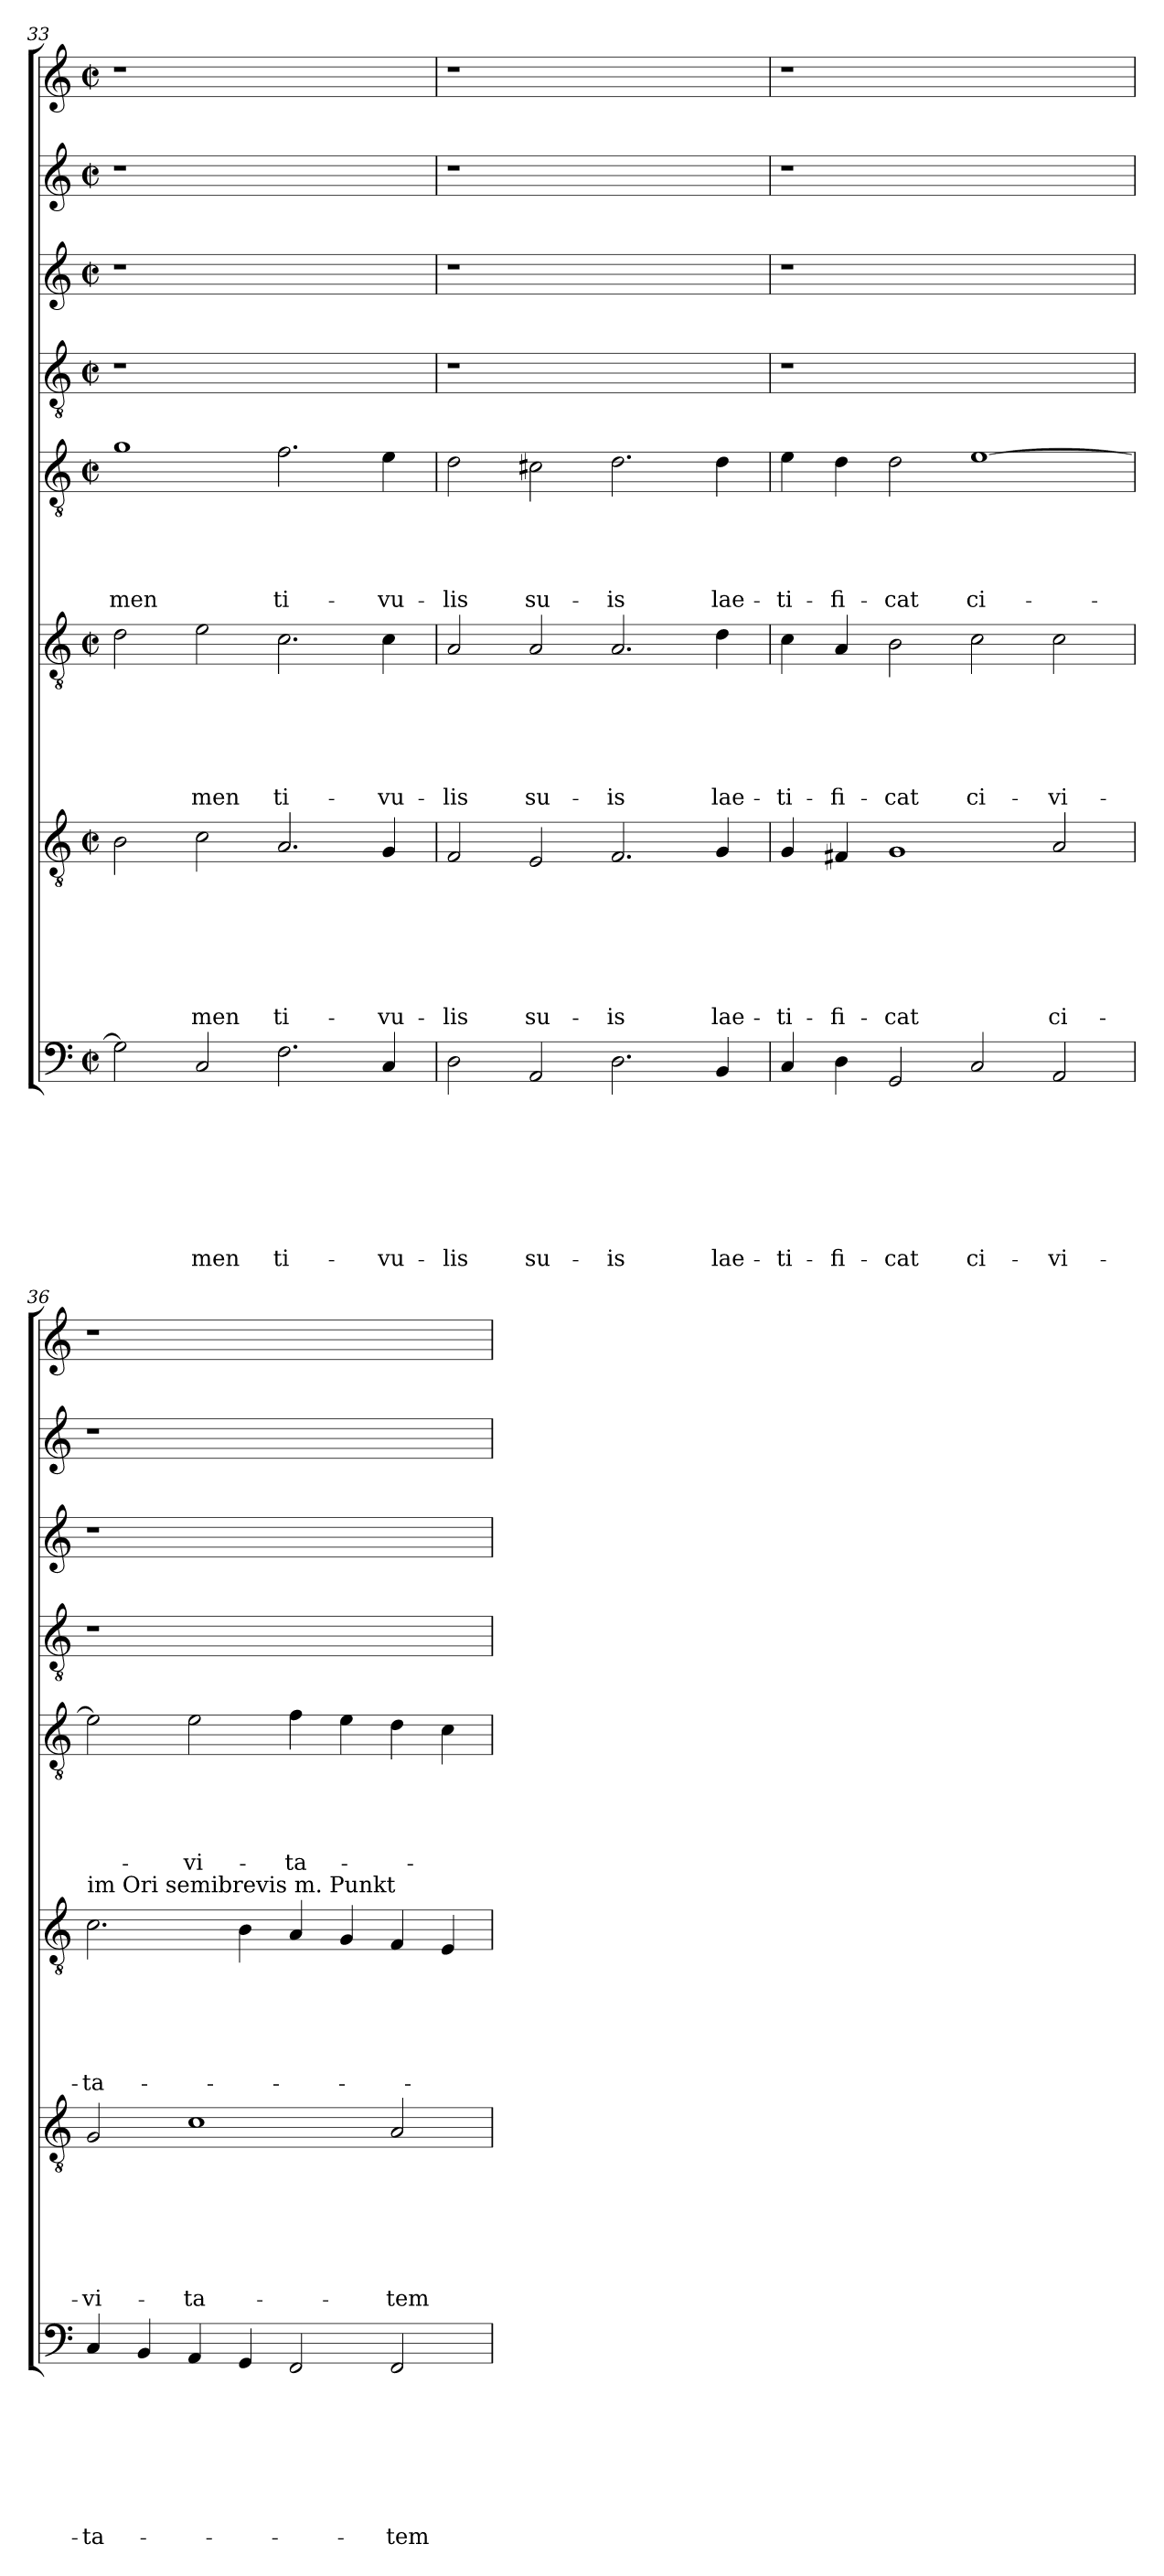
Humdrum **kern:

**kern	**text	**text	**text	**text	**text	**text	**text	**text	**kern	**text	**text	**text	**text	**text	**text	**text	**kern	**text	**text	**text	**text	**text	**text	**kern	**text	**text	**text	**text	**text	**kern	**kern	**kern	**kern
*part8	*part8	*part8	*part8	*part8	*part8	*part8	*part8	*part8	*part7	*part7	*part7	*part7	*part7	*part7	*part7	*part7	*part6	*part6	*part6	*part6	*part6	*part6	*part6	*part5	*part5	*part5	*part5	*part5	*part5	*part4	*part3	*part2	*part1
*staff8	*staff8	*staff8	*staff8	*staff8	*staff8	*staff8	*staff8	*staff8	*staff7	*staff7	*staff7	*staff7	*staff7	*staff7	*staff7	*staff7	*staff6	*staff6	*staff6	*staff6	*staff6	*staff6	*staff6	*staff5	*staff5	*staff5	*staff5	*staff5	*staff5	*staff4	*staff3	*staff2	*staff1
*clefF4	*	*	*	*	*	*	*	*	*clefGv2	*	*	*	*	*	*	*	*clefGv2	*	*	*	*	*	*	*clefGv2	*	*	*	*	*	*clefGv2	*clefG2	*clefG2	*clefG2
*k[]	*	*	*	*	*	*	*	*	*k[]	*	*	*	*	*	*	*	*k[]	*	*	*	*	*	*	*k[]	*	*	*	*	*	*k[]	*k[]	*k[]	*k[]
*C:	*	*	*	*	*	*	*	*	*C:	*	*	*	*	*	*	*	*C:	*	*	*	*	*	*	*C:	*	*	*	*	*	*C:	*C:	*C:	*C:
*M2/2	*	*	*	*	*	*	*	*	*M2/2	*	*	*	*	*	*	*	*M2/2	*	*	*	*	*	*	*M2/2	*	*	*	*	*	*M2/2	*M2/2	*M2/2	*M2/2
*met(c|)	*	*	*	*	*	*	*	*	*met(c|)	*	*	*	*	*	*	*	*met(c|)	*	*	*	*	*	*	*met(c|)	*	*	*	*	*	*met(c|)	*met(c|)	*met(c|)	*met(c|)
=33	=33	=33	=33	=33	=33	=33	=33	=33	=33	=33	=33	=33	=33	=33	=33	=33	=33	=33	=33	=33	=33	=33	=33	=33	=33	=33	=33	=33	=33	=33	=33	=33	=33
!	!	!	!	!	!	!	!	!	!	!	!	!	!	!	!	!	!	!	!	!	!	!	!	!	!	!	!	!	!LO:LY:b	!	!	!	!
2G\]	.	.	.	.	.	.	.	.	2B\	.	.	.	.	.	.	.	2d\	.	.	.	.	.	.	1g	.	.	.	.	-men	1r	1r	1r	1r
!	!	!	!	!	!	!	!	!LO:LY:b	!	!	!	!	!	!	!	!LO:LY:b	!	!	!	!	!	!	!LO:LY:b	!	!	!	!	!	!	!	!	!	!
2C/	.	.	.	.	.	.	.	-men	2c\	.	.	.	.	.	.	-men	2e\	.	.	.	.	.	-men	.	.	.	.	.	.	.	.	.	.
!	!	!	!	!	!	!	!	!LO:LY:b	!	!	!	!	!	!	!	!LO:LY:b	!	!	!	!	!	!	!LO:LY:b	!	!	!	!	!	!LO:LY:b	!	!	!	!
2.F\	.	.	.	.	.	.	.	ti-	2.A/	.	.	.	.	.	.	ti-	2.c\	.	.	.	.	.	ti-	2.f\	.	.	.	.	ti-	1ryy	1ryy	1ryy	1ryy
!	!	!	!	!	!	!	!	!LO:LY:b	!	!	!	!	!	!	!	!LO:LY:b	!	!	!	!	!	!	!LO:LY:b	!	!	!	!	!	!LO:LY:b	!	!	!	!
4C/	.	.	.	.	.	.	.	-vu-	4G/	.	.	.	.	.	.	-vu-	4c\	.	.	.	.	.	-vu-	4e\	.	.	.	.	-vu-	.	.	.	.
=34	=34	=34	=34	=34	=34	=34	=34	=34	=34	=34	=34	=34	=34	=34	=34	=34	=34	=34	=34	=34	=34	=34	=34	=34	=34	=34	=34	=34	=34	=34	=34	=34	=34
!	!	!	!	!	!	!	!	!LO:LY:b	!	!	!	!	!	!	!	!LO:LY:b	!	!	!	!	!	!	!LO:LY:b	!	!	!	!	!	!LO:LY:b	!	!	!	!
2D\	.	.	.	.	.	.	.	-lis	2F/	.	.	.	.	.	.	-lis	2A/	.	.	.	.	.	-lis	2d\	.	.	.	.	-lis	1r	1r	1r	1r
!	!	!	!	!	!	!	!	!LO:LY:b	!	!	!	!	!	!	!	!LO:LY:b	!	!	!	!	!	!	!LO:LY:b	!	!	!	!	!	!LO:LY:b	!	!	!	!
2AA/	.	.	.	.	.	.	.	su-	2E/	.	.	.	.	.	.	su-	2A/	.	.	.	.	.	su-	2c#X\	.	.	.	.	su-	.	.	.	.
!	!	!	!	!	!	!	!	!LO:LY:b	!	!	!	!	!	!	!	!LO:LY:b	!	!	!	!	!	!	!LO:LY:b	!	!	!	!	!	!LO:LY:b	!	!	!	!
2.D\	.	.	.	.	.	.	.	-is	2.F/	.	.	.	.	.	.	-is	2.A/	.	.	.	.	.	-is	2.d\	.	.	.	.	-is	1ryy	1ryy	1ryy	1ryy
!	!	!	!	!	!	!	!	!LO:LY:b	!	!	!	!	!	!	!	!LO:LY:b	!	!	!	!	!	!	!LO:LY:b	!	!	!	!	!	!LO:LY:b	!	!	!	!
4BB/	.	.	.	.	.	.	.	lae-	4G/	.	.	.	.	.	.	lae-	4d\	.	.	.	.	.	lae-	4d\	.	.	.	.	lae-	.	.	.	.
=35	=35	=35	=35	=35	=35	=35	=35	=35	=35	=35	=35	=35	=35	=35	=35	=35	=35	=35	=35	=35	=35	=35	=35	=35	=35	=35	=35	=35	=35	=35	=35	=35	=35
!	!	!	!	!	!	!	!	!LO:LY:b	!	!	!	!	!	!	!	!LO:LY:b	!	!	!	!	!	!	!LO:LY:b	!	!	!	!	!	!LO:LY:b	!	!	!	!
4C/	.	.	.	.	.	.	.	-ti-	4G/	.	.	.	.	.	.	-ti-	4c\	.	.	.	.	.	-ti-	4e\	.	.	.	.	-ti-	1r	1r	1r	1r
!	!	!	!	!	!	!	!	!LO:LY:b	!	!	!	!	!	!	!	!LO:LY:b	!	!	!	!	!	!	!LO:LY:b	!	!	!	!	!	!LO:LY:b	!	!	!	!
4D\	.	.	.	.	.	.	.	-fi-	4F#X/	.	.	.	.	.	.	-fi-	4A/	.	.	.	.	.	-fi-	4d\	.	.	.	.	-fi-	.	.	.	.
!	!	!	!	!	!	!	!	!LO:LY:b	!	!	!	!	!	!	!	!LO:LY:b	!	!	!	!	!	!	!LO:LY:b	!	!	!	!	!	!LO:LY:b	!	!	!	!
2GG/	.	.	.	.	.	.	.	-cat	1G	.	.	.	.	.	.	-cat	2B\	.	.	.	.	.	-cat	2d\	.	.	.	.	-cat	.	.	.	.
!	!	!	!	!	!	!	!	!LO:LY:b	!	!	!	!	!	!	!	!	!	!	!	!	!	!	!LO:LY:b	!	!	!	!	!	!LO:LY:b	!	!	!	!
2C/	.	.	.	.	.	.	.	ci-	.	.	.	.	.	.	.	.	2c\	.	.	.	.	.	ci-	[1e	.	.	.	.	ci-	1ryy	1ryy	1ryy	1ryy
!	!	!	!	!	!	!	!	!LO:LY:b	!	!	!	!	!	!	!	!LO:LY:b	!	!	!	!	!	!	!LO:LY:b	!	!	!	!	!	!	!	!	!	!
2AA/	.	.	.	.	.	.	.	-vi-	2A/	.	.	.	.	.	.	ci-	2c\	.	.	.	.	.	-vi-	.	.	.	.	.	.	.	.	.	.
!!LO:LB:g=z
=36	=36	=36	=36	=36	=36	=36	=36	=36	=36	=36	=36	=36	=36	=36	=36	=36	=36	=36	=36	=36	=36	=36	=36	=36	=36	=36	=36	=36	=36	=36	=36	=36	=36
!	!	!	!	!	!	!	!	!	!	!	!	!	!	!	!	!	!LO:TX:a:t=im Ori semibrevis m. Punkt	!	!	!	!	!	!	!	!	!	!	!	!	!	!	!	!
!	!	!	!	!	!	!	!	!LO:LY:b	!	!	!	!	!	!	!	!LO:LY:b	!	!	!	!	!	!	!LO:LY:b	!	!	!	!	!	!	!	!	!	!
4C/	.	.	.	.	.	.	.	-ta-	2G/	.	.	.	.	.	.	-vi-	2.c\	.	.	.	.	.	-ta-	2e\]	.	.	.	.	.	1r	1r	1r	1r
4BB/	.	.	.	.	.	.	.	.	.	.	.	.	.	.	.	.	.	.	.	.	.	.	.	.	.	.	.	.	.	.	.	.	.
!	!	!	!	!	!	!	!	!	!	!	!	!	!	!	!	!LO:LY:b	!	!	!	!	!	!	!	!	!	!	!	!	!LO:LY:b	!	!	!	!
4AA/	.	.	.	.	.	.	.	.	1c	.	.	.	.	.	.	-ta-	.	.	.	.	.	.	.	2e\	.	.	.	.	-vi-	.	.	.	.
4GG/	.	.	.	.	.	.	.	.	.	.	.	.	.	.	.	.	4B\	.	.	.	.	.	.	.	.	.	.	.	.	.	.	.	.
!	!	!	!	!	!	!	!	!	!	!	!	!	!	!	!	!	!	!	!	!	!	!	!	!	!	!	!	!	!LO:LY:b	!	!	!	!
2FF/	.	.	.	.	.	.	.	.	.	.	.	.	.	.	.	.	4A/	.	.	.	.	.	.	4f\	.	.	.	.	-ta-	1ryy	1ryy	1ryy	1ryy
.	.	.	.	.	.	.	.	.	.	.	.	.	.	.	.	.	4G/	.	.	.	.	.	.	4e\	.	.	.	.	.	.	.	.	.
!	!	!	!	!	!	!	!	!LO:LY:b	!	!	!	!	!	!	!	!LO:LY:b	!	!	!	!	!	!	!	!	!	!	!	!	!	!	!	!	!
2FF/	.	.	.	.	.	.	.	-tem	2A/	.	.	.	.	.	.	-tem	4F/	.	.	.	.	.	.	4d\	.	.	.	.	.	.	.	.	.
.	.	.	.	.	.	.	.	.	.	.	.	.	.	.	.	.	4E/	.	.	.	.	.	.	4c\	.	.	.	.	.	.	.	.	.
=	=	=	=	=	=	=	=	=	=	=	=	=	=	=	=	=	=	=	=	=	=	=	=	=	=	=	=	=	=	=	=	=	=
*-	*-	*-	*-	*-	*-	*-	*-	*-	*-	*-	*-	*-	*-	*-	*-	*-	*-	*-	*-	*-	*-	*-	*-	*-	*-	*-	*-	*-	*-	*-	*-	*-	*-
